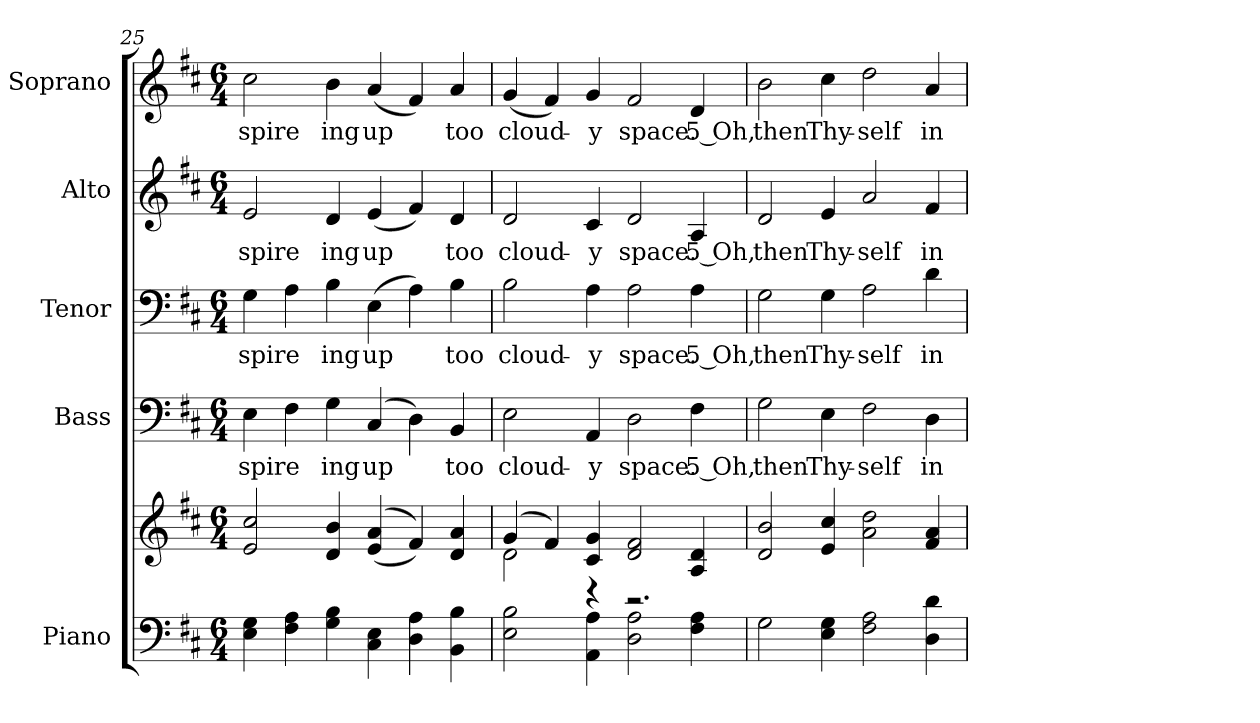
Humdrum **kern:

**kern	**kern	**kern	**text	**kern	**text	**kern	**text	**kern	**text
*part5	*part5	*part4	*part4	*part3	*part3	*part2	*part2	*part1	*part1
*staff6	*staff5	*staff4	*staff4	*staff3	*staff3	*staff2	*staff2	*staff1	*staff1
*I"Piano	*	*I"Bass	*	*I"Tenor	*	*I"Alto	*	*I"Soprano	*
*I'Pno.	*	*I'B.	*	*I'T.	*	*I'A.	*	*I'S.	*
!!LO:PB:g=z
*clefF4	*clefG2	*clefF4	*	*clefF4	*	*clefG2	*	*clefG2	*
*k[f#c#]	*k[f#c#]	*k[f#c#]	*	*k[f#c#]	*	*k[f#c#]	*	*k[f#c#]	*
*D:	*D:	*D:	*	*D:	*	*D:	*	*D:	*
*M6/4	*M6/4	*M6/4	*	*M6/4	*	*M6/4	*	*M6/4	*
=25	=25	=25	=25	=25	=25	=25	=25	=25	=25
!	!	!	!LO:LY:b:color=#000000	!	!	!	!	!	!
!	!	!	!	!	!LO:LY:b:color=#000000	!	!	!	!
!	!	!	!	!	!	!	!LO:LY:b:color=#000000	!	!
!	!	!	!	!	!	!	!	!	!LO:LY:b:color=#000000
4Ei\ 4Gi	2ei/ 2cc#i	4Ei\	spire	4Gi\	spire	2ei/	spire	2cc#i\	spire
4F#i\ 4Ai	.	4F#i\	.	4Ai\	.	.	.	.	.
!	!	!	!LO:LY:b:color=#000000	!	!	!	!	!	!
!	!	!	!	!	!LO:LY:b:color=#000000	!	!	!	!
!	!	!	!	!	!	!	!LO:LY:b:color=#000000	!	!
!	!	!	!	!	!	!	!	!	!LO:LY:b:color=#000000
4Gi\ 4Bi	4di/ 4bi	4Gi\	ing	4Bi\	ing	4di/	ing	4bi\	ing
!	!	!	!LO:LY:b:color=#000000	!	!	!	!	!	!
!	!	!	!	!	!LO:LY:b:color=#000000	!	!	!	!
!	!	!	!	!	!	!	!LO:LY:b:color=#000000	!	!
!	!	!	!	!	!	!	!	!	!LO:LY:b:color=#000000
4C#i\ 4Ei	((4ei/ 4ai	(4C#i/	up	(4Ei\	up	(4ei/	up	(4ai/	up
4Di\ 4Ai	4f#i/))	4Di\)	.	4Ai\)	.	4f#i/)	.	4f#i/)	.
!	!	!	!LO:LY:b:color=#000000	!	!	!	!	!	!
!	!	!	!	!	!LO:LY:b:color=#000000	!	!	!	!
!	!	!	!	!	!	!	!LO:LY:b:color=#000000	!	!
!	!	!	!	!	!	!	!	!	!LO:LY:b:color=#000000
4BBi\ 4Bi	4di/ 4ai	4BBi/	too	4Bi\	too	4di/	too	4ai/	too
=26	=26	=26	=26	=26	=26	=26	=26	=26	=26
*	*^	*	*	*	*	*	*	*	*
!	!	!	!	!LO:LY:b:color=#000000	!	!	!	!	!	!
!	!	!	!	!	!	!LO:LY:b:color=#000000	!	!	!	!
!	!	!	!	!	!	!	!	!LO:LY:b:color=#000000	!	!
!	!	!	!	!	!	!	!	!	!	!LO:LY:b:color=#000000
2Ei\ 2Bi	(4gi/	2di\	2Ei\	cloud-	2Bi\	cloud-	2di/	cloud-	(4gi/	cloud-
.	4f#i/)	.	.	.	.	.	.	.	4f#i/)	.
!	!	!	!	!LO:LY:b:color=#000000	!	!	!	!	!	!
!	!	!	!	!	!	!LO:LY:b:color=#000000	!	!	!	!
!	!	!	!	!	!	!	!	!LO:LY:b:color=#000000	!	!
!	!	!	!	!	!	!	!	!	!	!LO:LY:b:color=#000000
4AAi\ 4Ai	4c#i/ 4gi	4r	4AAi/	-y	4Ai\	-y	4c#i/	-y	4gi/	-y
!	!	!	!	!LO:LY:b:color=#000000	!	!	!	!	!	!
!	!	!	!	!	!	!LO:LY:b:color=#000000	!	!	!	!
!	!	!	!	!	!	!	!	!LO:LY:b:color=#000000	!	!
!	!	!	!	!	!	!	!	!	!	!LO:LY:b:color=#000000
2Di\ 2Ai	2di/ 2f#i	2.r	2Di\	space.	2Ai\	space.	2di/	space.	2f#i/	space.
!	!	!	!	!LO:LY:b:color=#000000	!	!	!	!	!	!
!	!	!	!	!	!	!LO:LY:b:color=#000000	!	!	!	!
!	!	!	!	!	!	!	!	!LO:LY:b:color=#000000	!	!
!	!	!	!	!	!	!	!	!	!	!LO:LY:b:color=#000000
4F#i\ 4Ai	4Ai/ 4di	.	4F#i\	5 Oh,	4Ai\	5 Oh,	4Ai/	5 Oh,	4di/	5 Oh,
*	*v	*v	*	*	*	*	*	*	*	*
=27	=27	=27	=27	=27	=27	=27	=27	=27	=27
!	!	!	!LO:LY:b:color=#000000	!	!	!	!	!	!
!	!	!	!	!	!LO:LY:b:color=#000000	!	!	!	!
!	!	!	!	!	!	!	!LO:LY:b:color=#000000	!	!
!	!	!	!	!	!	!	!	!	!LO:LY:b:color=#000000
2Gi\	2di/ 2bi	2Gi\	then	2Gi\	then	2di/	then	2bi\	then
!	!	!	!LO:LY:b:color=#000000	!	!	!	!	!	!
!	!	!	!	!	!LO:LY:b:color=#000000	!	!	!	!
!	!	!	!	!	!	!	!LO:LY:b:color=#000000	!	!
!	!	!	!	!	!	!	!	!	!LO:LY:b:color=#000000
4Ei\ 4Gi	4ei/ 4cc#i	4Ei\	Thy-	4Gi\	Thy-	4ei/	Thy-	4cc#i\	Thy-
!	!	!	!LO:LY:b:color=#000000	!	!	!	!	!	!
!	!	!	!	!	!LO:LY:b:color=#000000	!	!	!	!
!	!	!	!	!	!	!	!LO:LY:b:color=#000000	!	!
!	!	!	!	!	!	!	!	!	!LO:LY:b:color=#000000
2F#i\ 2Ai	2ai\ 2ddi	2F#i\	-self	2Ai\	-self	2ai/	-self	2ddi\	-self
!	!	!	!LO:LY:b:color=#000000	!	!	!	!	!	!
!	!	!	!	!	!LO:LY:b:color=#000000	!	!	!	!
!	!	!	!	!	!	!	!LO:LY:b:color=#000000	!	!
!	!	!	!	!	!	!	!	!	!LO:LY:b:color=#000000
4Di\ 4di	4f#i/ 4ai	4Di\	in	4di\	in	4f#i/	in	4ai/	in
=	=	=	=	=	=	=	=	=	=
*-	*-	*-	*-	*-	*-	*-	*-	*-	*-
